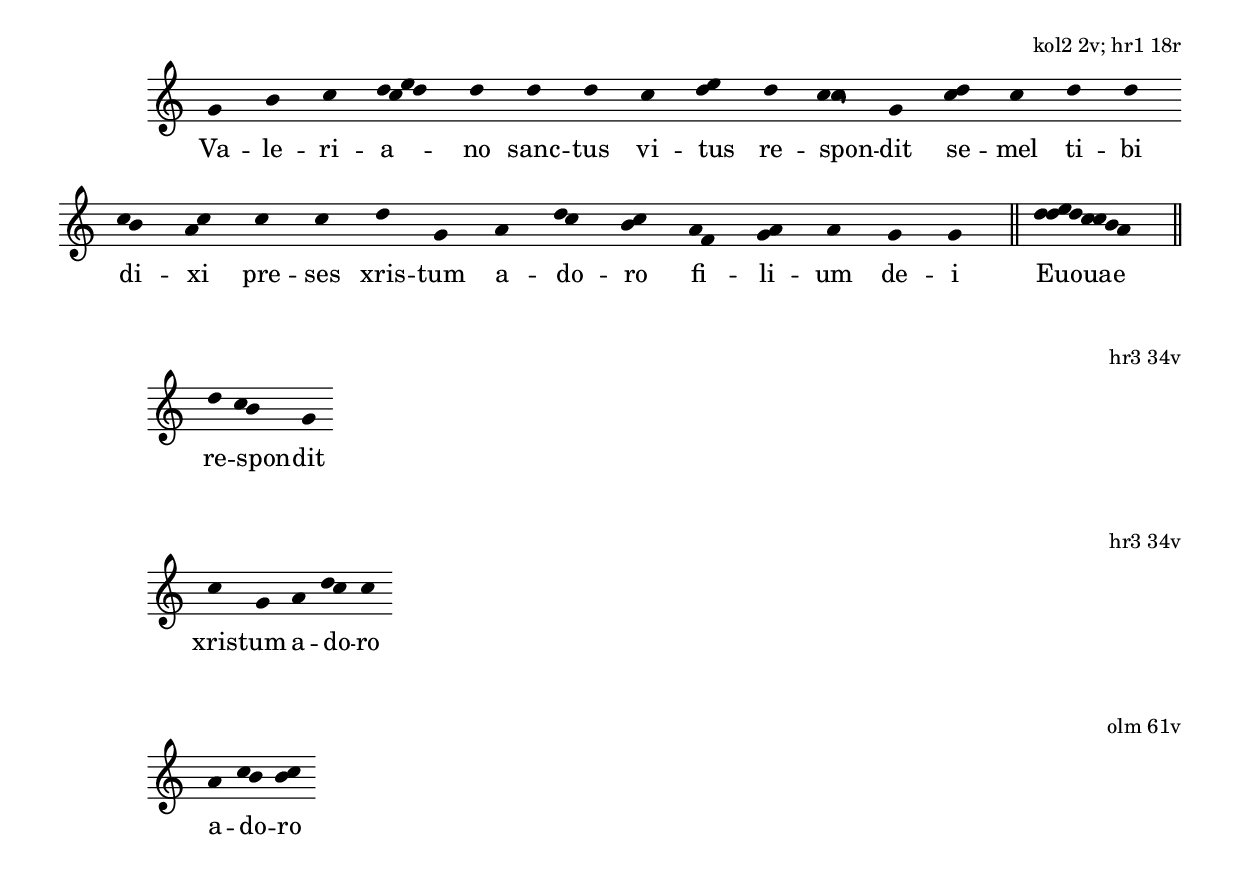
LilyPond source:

\version "2.19.32"

\include "../lib/synopsis.ily"

\score {
  \transpose c c' {
    \plainchant
    g b c' \melisma { d' c' e' d' } d' \bar ""
    d' d' \bar "" c' \melisma { d' e' } \bar "" d' \melisma { c' \strophicus c' } g \bar ""
    \melisma { c' d' } c' \bar "" d' d' \bar "" \melisma { c' b } \melisma { a c' } \bar "" c' c' \bar ""
    d' g \bar "" a \melisma { d' c' } \melisma { b c' } \bar "" \melisma { a f } \melisma { g a } a \bar "" g g \bar "||"

    \melisma { d' d' e' d' c' c' b a } \bar "||"
  }
  \addlyrics {
    Va -- le -- ri -- a -- no
    sanc -- tus vi -- tus re -- spon -- dit
    se -- mel ti -- bi di -- xi pre -- ses
    xris -- tum a -- do -- ro fi -- li -- um de -- i

    Euouae
  }
  \header {
    fontes = "kol2 2v; hr1 18r"
  }
}

\score {
  \transpose c c' {
    \plainchant
    d' \melisma { c' b } g
  }
  \addlyrics {
    re -- spon -- dit
  }
  \header {
    fontes = "hr3 34v"
  }
}

\score {
  \transpose c c' {
    \plainchant
    c' g a \melisma { d' c' } c'
  }
  \addlyrics {
    xris -- tum a -- do -- ro
  }
  \header {
    fontes = "hr3 34v"
  }
}

\score {
  \transpose c c' {
    \plainchant
    a \melisma { c' b } \melisma { b c' }
  }
  \addlyrics {
    a -- do -- ro
  }
  \header {
    fontes = "olm 61v"
  }
}
